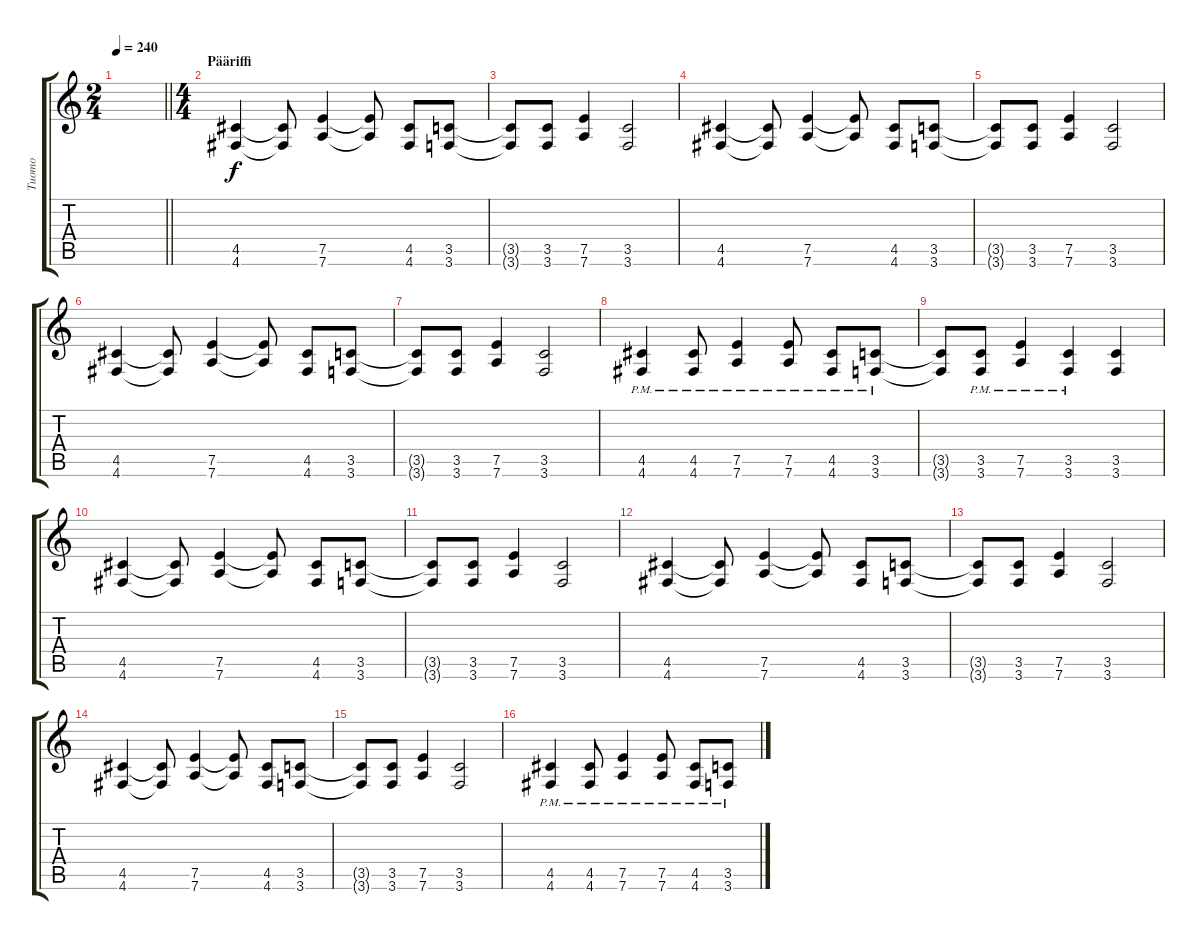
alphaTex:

\track ("Tuomo" "Tuomo") {instrument distortionguitar}
\staff {score tabs}
\tuning (E4 B3 G3 D3 A2 D2) {hide}
\ts (2 4)
\tempo 240
\clef g2
\barLineRight lightlight
\ks c
|
\ts (4 4)
\section ("" "Pääriffi")
(4.5 4.6).4 (4.5{t} 4.6{t}).8 (7.5 7.6).4 (7.5{t} 7.6{t}).8 (4.5 4.6).8 (3.5 3.6).8 |
(3.5{t} 3.6{t}).8 (3.5 3.6).8 (7.5 7.6).4 (3.5 3.6).2 |
(4.5 4.6).4 (4.5{t} 4.6{t}).8 (7.5 7.6).4 (7.5{t} 7.6{t}).8 (4.5 4.6).8 (3.5 3.6).8 |
(3.5{t} 3.6{t}).8 (3.5 3.6).8 (7.5 7.6).4 (3.5 3.6).2 |
(4.5 4.6).4 (4.5{t} 4.6{t}).8 (7.5 7.6).4 (7.5{t} 7.6{t}).8 (4.5 4.6).8 (3.5 3.6).8 |
(3.5{t} 3.6{t}).8 (3.5 3.6).8 (7.5 7.6).4 (3.5 3.6).2 |
(4.5{pm} 4.6{pm}).4 (4.5{pm} 4.6{pm}).8 (7.5{pm} 7.6{pm}).4 (7.5{pm} 7.6{pm}).8 (4.5{pm} 4.6{pm}).8 (3.5{pm} 3.6{pm}).8 |
(3.5{t} 3.6{t}).8 (3.5{pm} 3.6{pm}).8 (7.5{pm} 7.6{pm}).4 (3.5{pm} 3.6{pm}).4 (3.5 3.6).4 |
(4.5 4.6).4 (4.5{t} 4.6{t}).8 (7.5 7.6).4 (7.5{t} 7.6{t}).8 (4.5 4.6).8 (3.5 3.6).8 |
(3.5{t} 3.6{t}).8 (3.5 3.6).8 (7.5 7.6).4 (3.5 3.6).2 |
(4.5 4.6).4 (4.5{t} 4.6{t}).8 (7.5 7.6).4 (7.5{t} 7.6{t}).8 (4.5 4.6).8 (3.5 3.6).8 |
(3.5{t} 3.6{t}).8 (3.5 3.6).8 (7.5 7.6).4 (3.5 3.6).2 |
(4.5 4.6).4 (4.5{t} 4.6{t}).8 (7.5 7.6).4 (7.5{t} 7.6{t}).8 (4.5 4.6).8 (3.5 3.6).8 |
(3.5{t} 3.6{t}).8 (3.5 3.6).8 (7.5 7.6).4 (3.5 3.6).2 |
(4.5{pm} 4.6{pm}).4 (4.5{pm} 4.6{pm}).8 (7.5{pm} 7.6{pm}).4 (7.5{pm} 7.6{pm}).8 (4.5{pm} 4.6{pm}).8 (3.5{pm} 3.6{pm}).8
